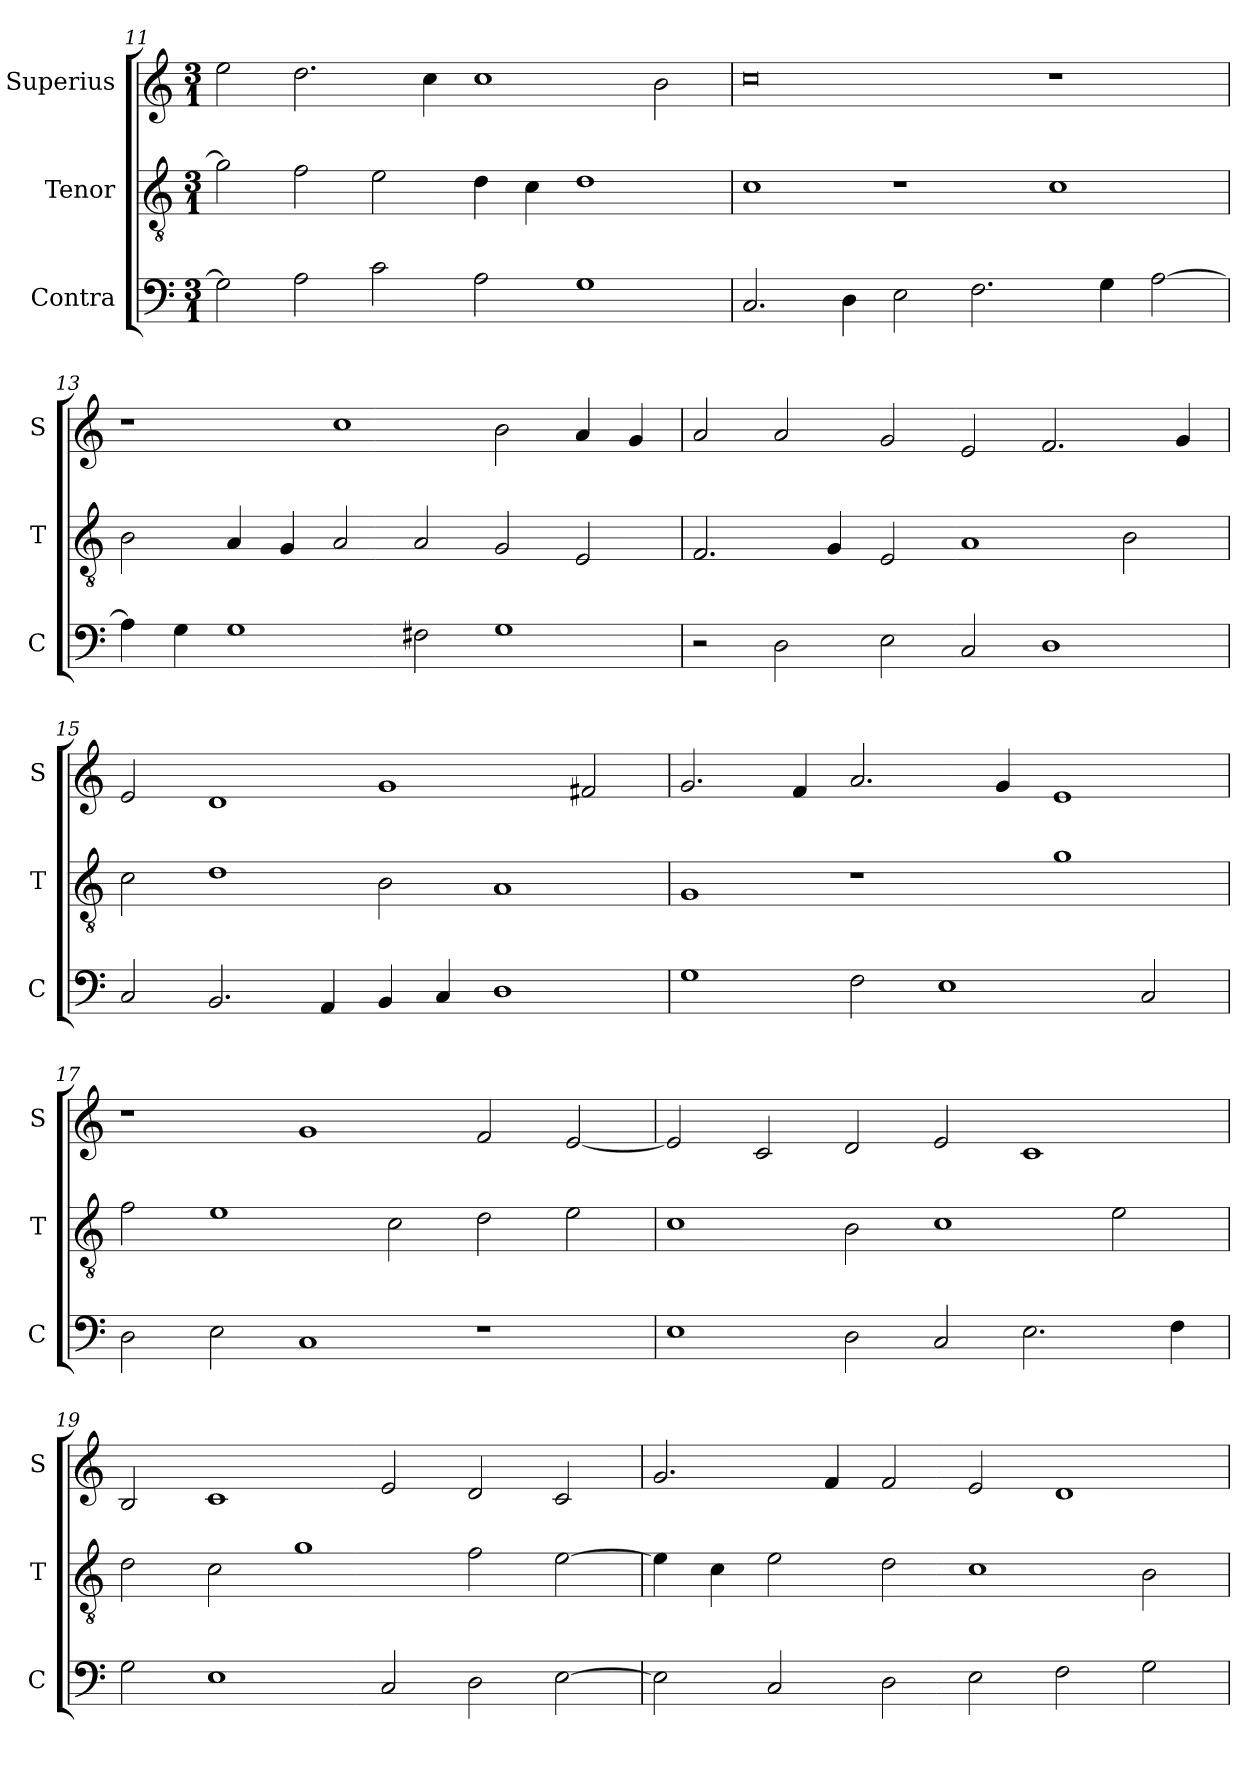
**kern	**kern	**kern
*part3	*part2	*part1
*staff3	*staff2	*staff1
*I"Contra	*I"Tenor	*I"Superius
*I'C	*I'T	*I'S
*clefF4	*clefGv2	*clefG2
*k[]	*k[]	*k[]
*M3/1	*M3/1	*M3/1
=11	=11	=11
2G\]	2g\]	2ee\
2A\	2f\	2.dd\
2c\	2e\	.
.	.	4cc\
2A\	4d\	1cc
.	4c\	.
1G	1d	.
.	.	2b\
=12	=12	=12
2.C/	1c	0cc
4D\	.	.
2E\	1r	.
2.F\	.	.
.	1c	1r
4G\	.	.
[2A\	.	.
=13	=13	=13
4A\]	2B\	1r
4G\	.	.
1G	4A/	.
.	4G/	.
.	2A/	1cc
2F#X\	2A/	.
1G	2G/	2b\
.	2E/	4a/
.	.	4g/
=14	=14	=14
2r	2.F/	2a/
2D\	.	2a/
.	4G/	.
2E\	2E/	2g/
2C/	1A	2e/
1D	.	2.f/
.	2B\	.
.	.	4g/
=15	=15	=15
2C/	2c\	2e/
2.BB/	1d	1d
4AA/	.	.
4BB/	2B\	1g
4C/	.	.
1D	1A	.
.	.	2f#X/
=16	=16	=16
1G	1G	2.g/
.	.	4f/
2F\	1r	2.a/
1E	.	.
.	.	4g/
.	1g	1e
2C/	.	.
=17	=17	=17
2D\	2f\	1r
2E\	1e	.
1C	.	1g
.	2c\	.
1r	2d\	2f/
.	2e\	[2e/
=18	=18	=18
1E	1c	2e/]
.	.	2c/
2D\	2B\	2d/
2C/	1c	2e/
2.E\	.	1c
.	2e\	.
4F\	.	.
=19	=19	=19
2G\	2d\	2B/
1E	2c\	1c
.	1g	.
2C/	.	2e/
2D\	2f\	2d/
[2E\	[2e\	2c/
=20	=20	=20
2E\]	4e\]	2.g/
.	4c\	.
2C/	2e\	.
.	.	4f/
2D\	2d\	2f/
2E\	1c	2e/
2F\	.	1d
2G\	2B\	.
=	=	=
*-	*-	*-
